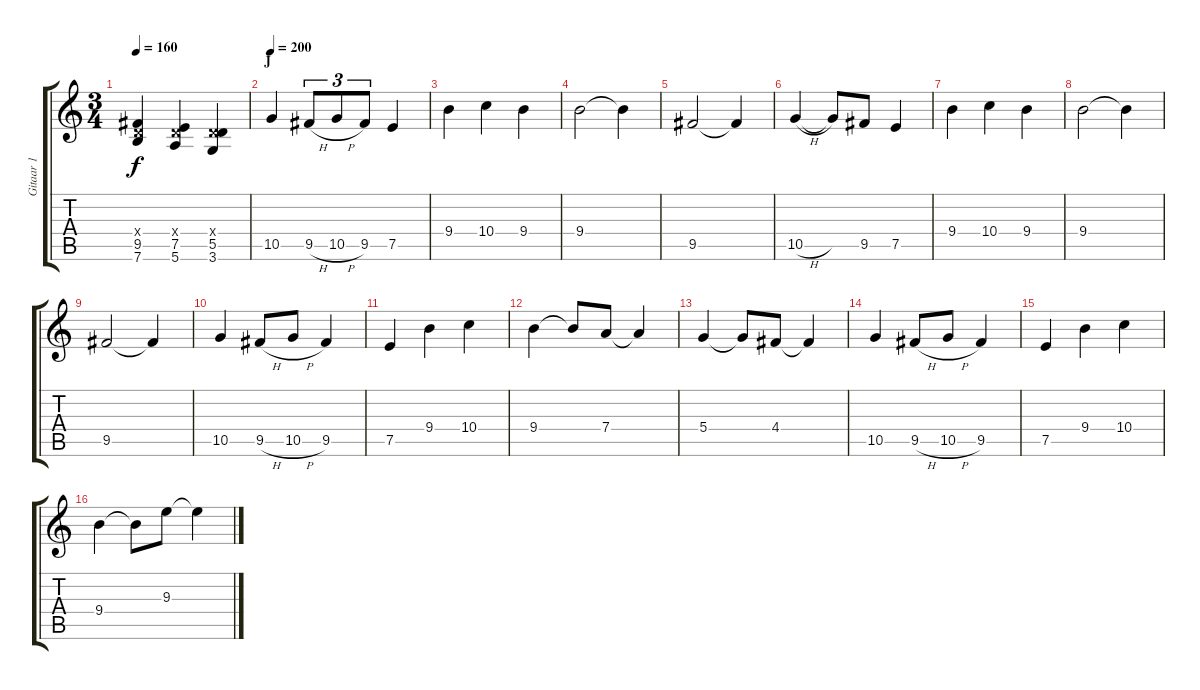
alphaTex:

\track ("Gitaar 1" "Gitaar 1") {instrument overdrivenguitar}
\staff {score tabs}
\tuning (E4 B3 G3 D3 A2 E2) {hide}
\ts (3 4)
\tempo 160
\clef g2
\ks c
(0.4{x} 9.5 7.6).4{dy f} (0.4{x} 7.5 5.6).4 (0.4{x} 5.5 3.6).4 |
\section ("" "J")
\tempo 200
10.5.4 9.5{h}.8{tu (3 2)} 10.5{h}.8{tu (3 2)} 9.5.8{tu (3 2)} 7.5.4 |
9.4.4 10.4.4 9.4.4 |
9.4.2 9.4{t}.4 |
9.5.2 9.5{t}.4 |
10.5{h}.4 10.5{t}.8 9.5.8 7.5.4 |
9.4.4 10.4.4 9.4.4 |
9.4.2 9.4{t}.4 |
9.5.2 9.5{t}.4 |
10.5.4 9.5{h}.8 10.5{h}.8 9.5.4 |
7.5.4 9.4.4 10.4.4 |
9.4.4 9.4{t}.8 7.4.8 7.4{t}.4 |
5.4.4 5.4{t}.8 4.4.8 4.4{t}.4 |
10.5.4 9.5{h}.8 10.5{h}.8 9.5.4 |
7.5.4 9.4.4 10.4.4 |
9.4.4 9.4{t}.8 9.3.8 9.3{t}.4
